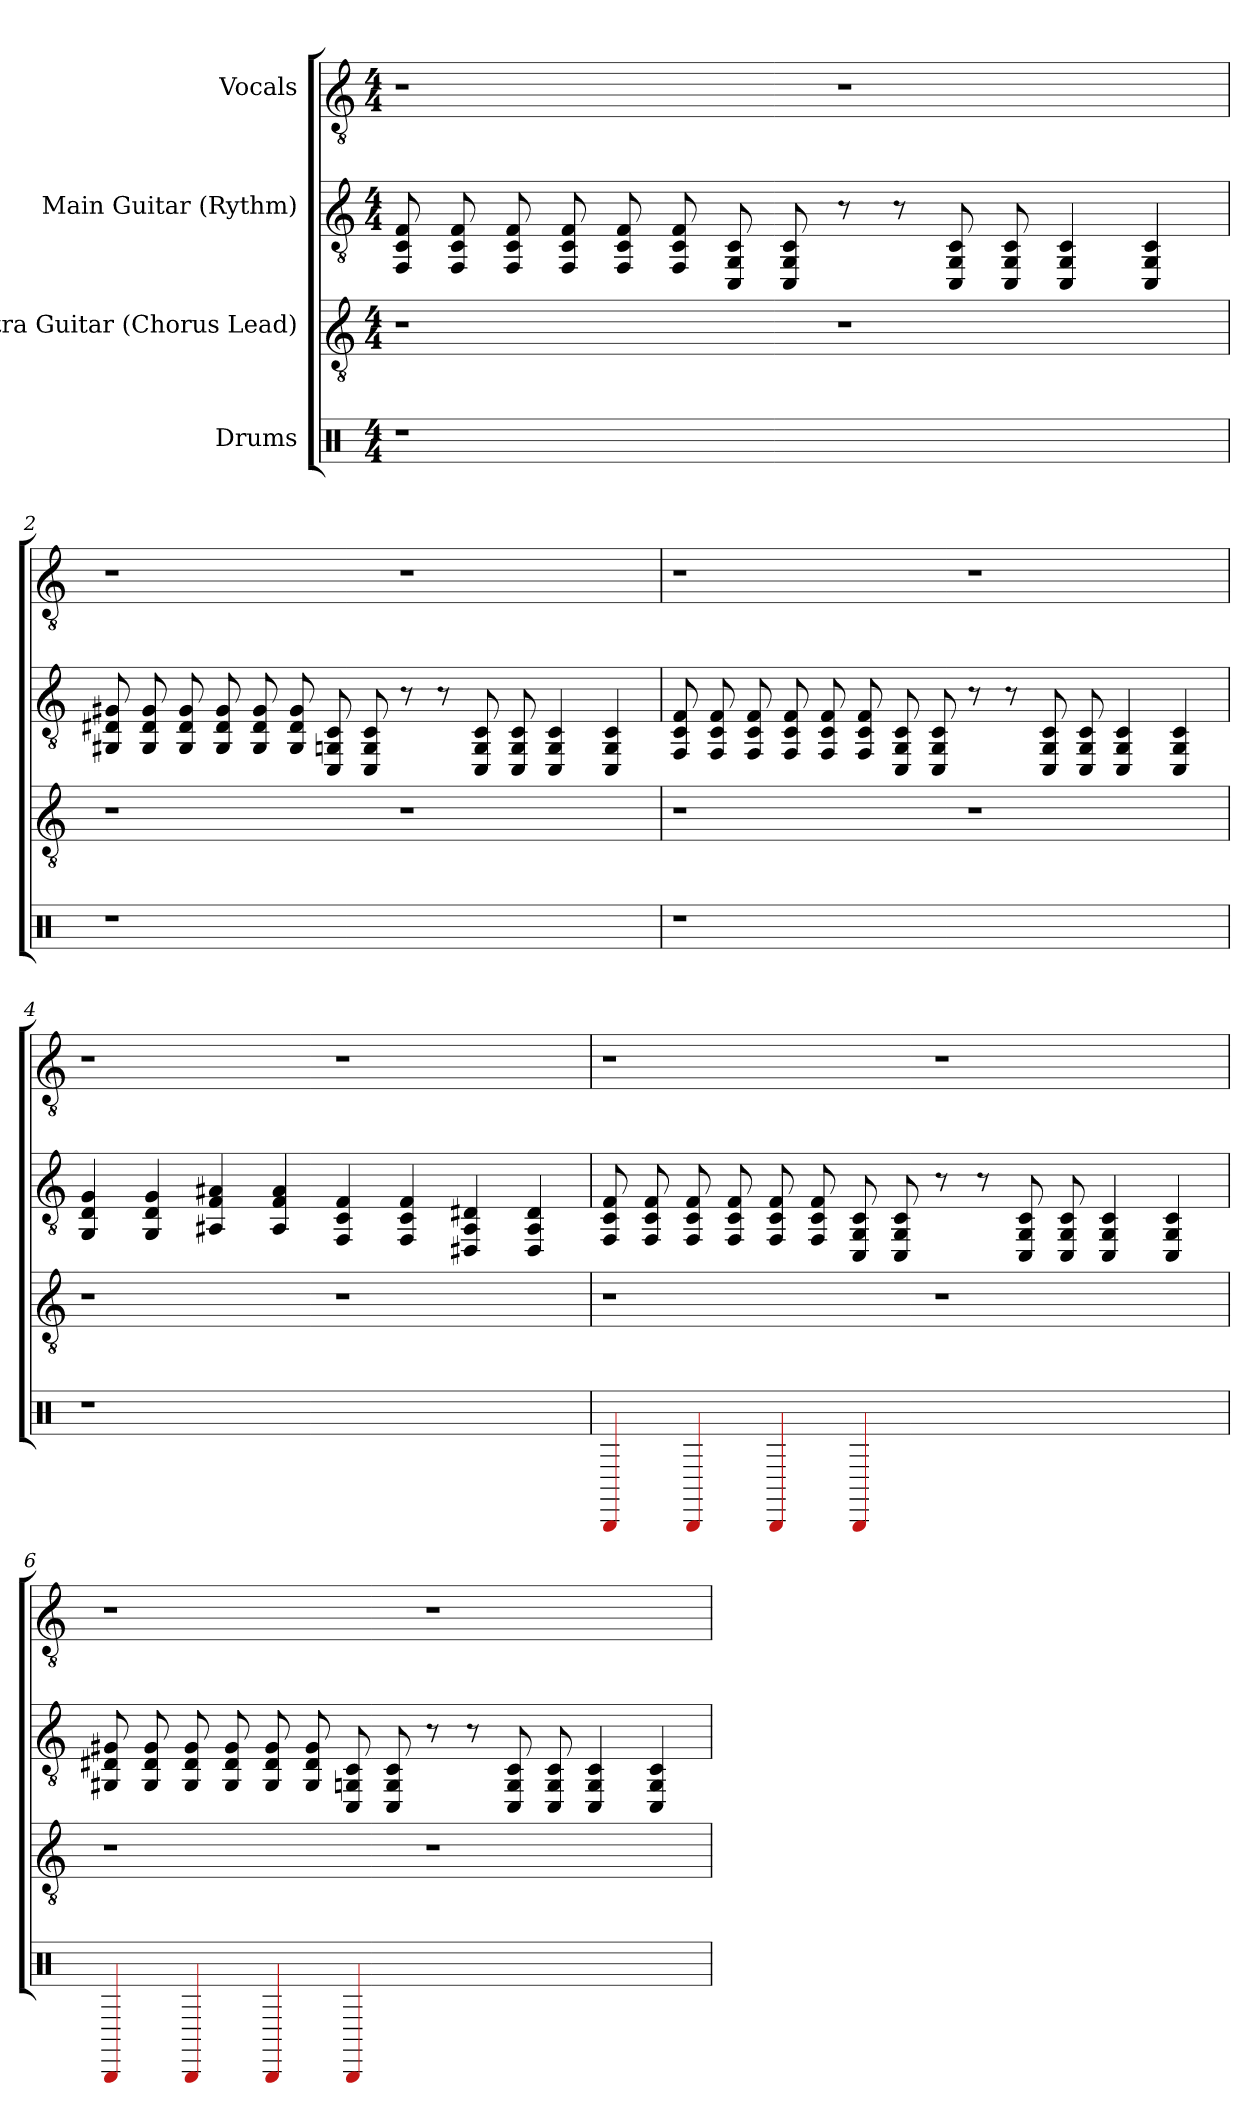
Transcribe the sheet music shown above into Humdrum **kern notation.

**kern	**kern	**kern	**kern
*part4	*part3	*part2	*part1
*staff4	*staff3	*staff2	*staff1
*I"Drums	*I"Extra Guitar (Chorus Lead)	*I"Main Guitar (Rythm)	*I"Vocals
*	*stria6	*stria6	*stria6
*clefX	*clefGv2	*clefGv2	*clefGv2
*k[]	*k[]	*k[]	*k[]
*M4/4	*M4/4	*M4/4	*M4/4
*MM134	*MM134	*MM134	*MM134
=1	=1	=1	=1
1r	1r	8F 8C 8FF	1r
.	.	8F 8C 8FF	.
.	.	8F 8C 8FF	.
.	.	8F 8C 8FF	.
.	.	8F 8C 8FF	.
.	.	8F 8C 8FF	.
.	.	8C 8GG 8CC	.
.	.	8C 8GG 8CC	.
1ryy	1r	8r	1r
.	.	8r	.
.	.	8C 8GG 8CC	.
.	.	8C 8GG 8CC	.
.	.	4C 4GG 4CC	.
.	.	4C 4GG 4CC	.
=2	=2	=2	=2
1r	1r	8G# 8D# 8GG#	1r
.	.	8G# 8D# 8GG#	.
.	.	8G# 8D# 8GG#	.
.	.	8G# 8D# 8GG#	.
.	.	8G# 8D# 8GG#	.
.	.	8G# 8D# 8GG#	.
.	.	8C 8GG 8CC	.
.	.	8C 8GG 8CC	.
1ryy	1r	8r	1r
.	.	8r	.
.	.	8C 8GG 8CC	.
.	.	8C 8GG 8CC	.
.	.	4C 4GG 4CC	.
.	.	4C 4GG 4CC	.
=3	=3	=3	=3
1r	1r	8F 8C 8FF	1r
.	.	8F 8C 8FF	.
.	.	8F 8C 8FF	.
.	.	8F 8C 8FF	.
.	.	8F 8C 8FF	.
.	.	8F 8C 8FF	.
.	.	8C 8GG 8CC	.
.	.	8C 8GG 8CC	.
1ryy	1r	8r	1r
.	.	8r	.
.	.	8C 8GG 8CC	.
.	.	8C 8GG 8CC	.
.	.	4C 4GG 4CC	.
.	.	4C 4GG 4CC	.
=4	=4	=4	=4
1r	1r	4G 4D 4GG	1r
.	.	4G 4D 4GG	.
.	.	4A# 4F 4AA#	.
.	.	4A# 4F 4AA#	.
1ryy	1r	4F 4C 4FF	1r
.	.	4F 4C 4FF	.
.	.	4D# 4AA# 4DD#	.
.	.	4D# 4AA# 4DD#	.
=5	=5	=5	=5
4BBB	1r	8F 8C 8FF	1r
.	.	8F 8C 8FF	.
4BBB	.	8F 8C 8FF	.
.	.	8F 8C 8FF	.
4BBB	.	8F 8C 8FF	.
.	.	8F 8C 8FF	.
4BBB	.	8C 8GG 8CC	.
.	.	8C 8GG 8CC	.
1ryy	1r	8r	1r
.	.	8r	.
.	.	8C 8GG 8CC	.
.	.	8C 8GG 8CC	.
.	.	4C 4GG 4CC	.
.	.	4C 4GG 4CC	.
=6	=6	=6	=6
4BBB	1r	8G# 8D# 8GG#	1r
.	.	8G# 8D# 8GG#	.
4BBB	.	8G# 8D# 8GG#	.
.	.	8G# 8D# 8GG#	.
4BBB	.	8G# 8D# 8GG#	.
.	.	8G# 8D# 8GG#	.
4BBB	.	8C 8GG 8CC	.
.	.	8C 8GG 8CC	.
1ryy	1r	8r	1r
.	.	8r	.
.	.	8C 8GG 8CC	.
.	.	8C 8GG 8CC	.
.	.	4C 4GG 4CC	.
.	.	4C 4GG 4CC	.
=	=	=	=
*-	*-	*-	*-
